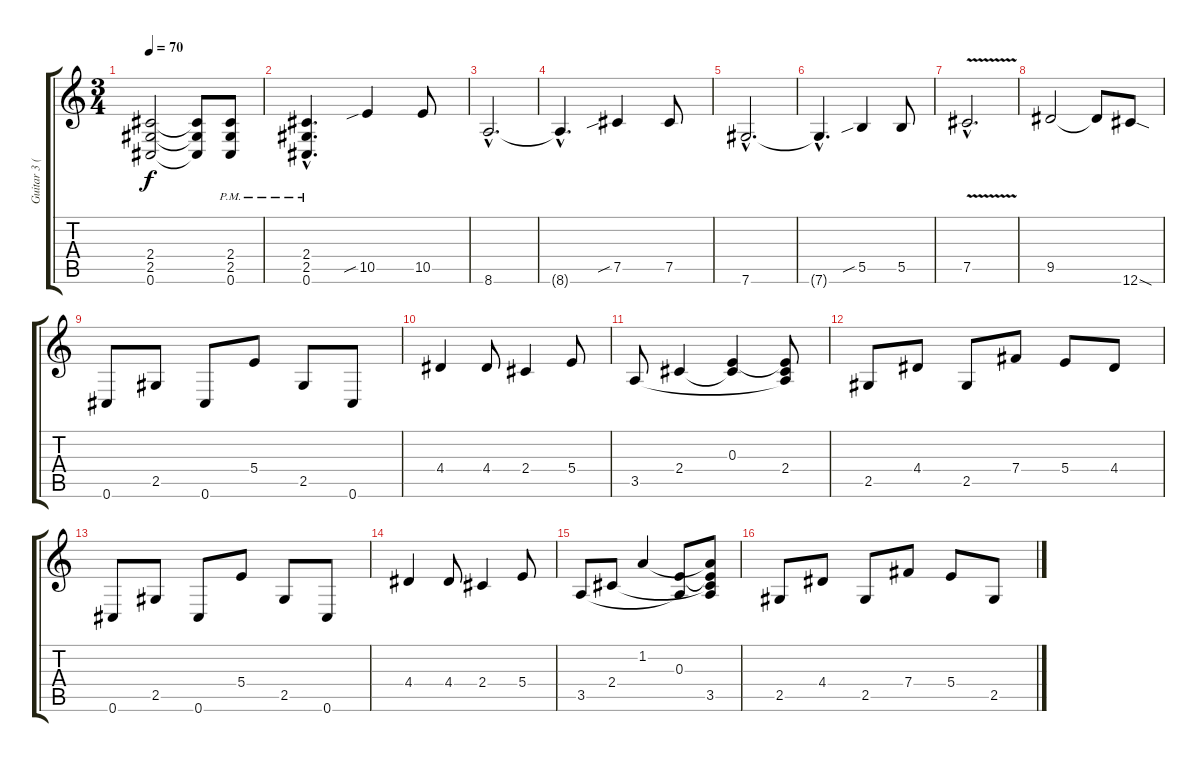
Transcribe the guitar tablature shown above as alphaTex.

\track ("Guitar 3 (Distortion)" "Guitar 3 (") {instrument distortionguitar}
\staff {score tabs}
\tuning (Db4 Ab3 E3 B2 Gb2 Db2) {hide}
\ts (3 4)
\tempo 70
\clef g2
\ks c
(2.4 2.5 0.6).2{dy f} (2.4{t} 2.5{t} 0.6{t}).8 (2.4{pm} 2.5{pm} 0.6{pm}).8 |
(2.4{hac pm} 2.5{hac pm} 0.6{hac pm}).4{d} 10.5{sib}.4 10.5.8 |
8.6{hac}.2{d} |
8.6{hac t}.4{d} 7.5{sib}.4 7.5.8 |
7.6{hac}.2{d} |
7.6{hac t}.4{d} 5.5{sib}.4 5.5.8 |
7.5{v hac}.2{d} |
9.5.2 9.5{t}.8 12.6{sod}.8 |
0.6.8 2.5.8 0.6.8 5.4.8 2.5.8 0.6.8 |
4.4.4 4.4.8 2.4.4 5.4.8 |
3.5.8 2.4.4 (0.3 2.4{t}).4 (0.3{t} 2.4 3.5{t}).8 |
2.5.8 4.4.8 2.5.8 7.4.8 5.4.8 4.4.8 |
0.6.8 2.5.8 0.6.8 5.4.8 2.5.8 0.6.8 |
4.4.4 4.4.8 2.4.4 5.4.8 |
3.5.8 2.4.8 1.2.4 (0.3 3.5{t}).8 (1.2{t} 0.3{t} 2.4{t} 3.5).8 |
2.5.8 4.4.8 2.5.8 7.4.8 5.4.8 2.5.8
